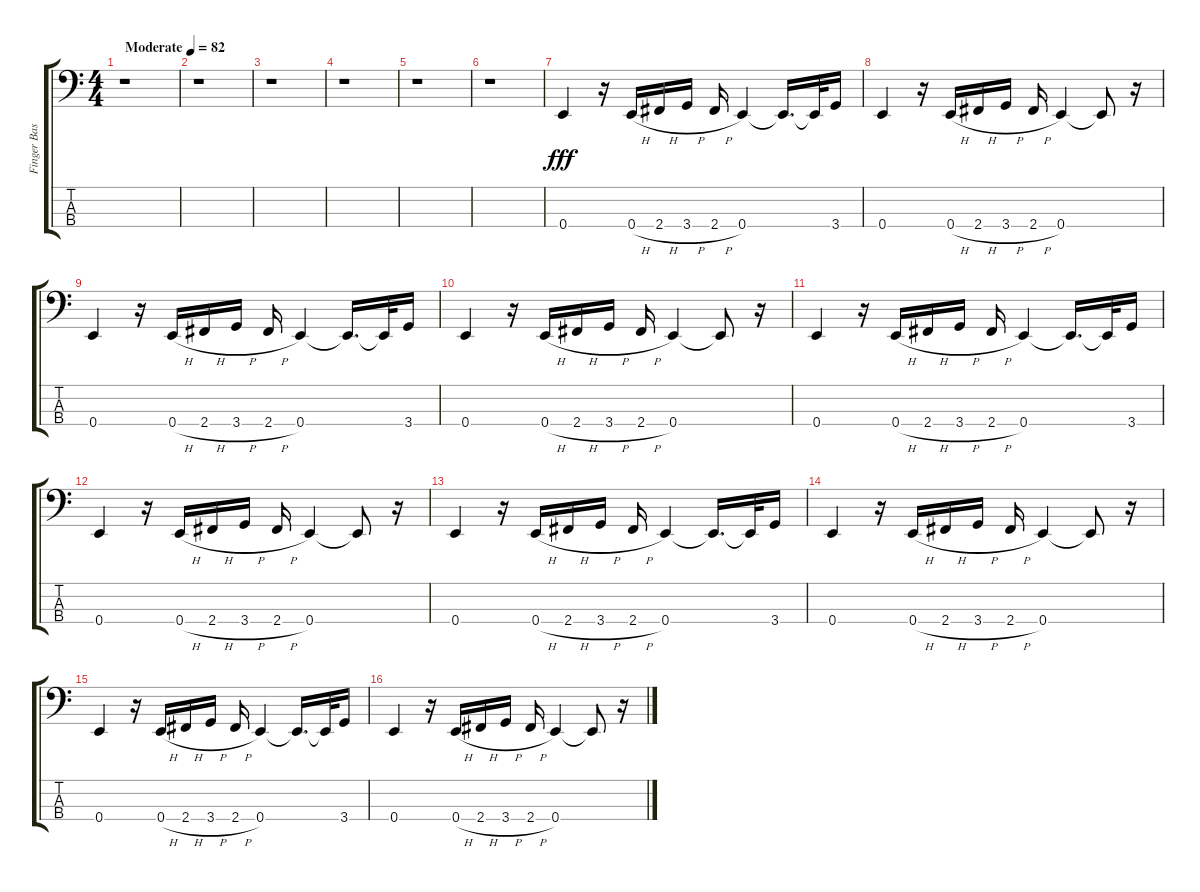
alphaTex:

\track ("Finger Bass" "Finger Bas") {instrument electricbassfinger}
\staff {score tabs}
\tuning (G2 D2 A1 E1) {hide}
\ts (4 4)
\tempo (82 "Moderate")
\clef f4
\ks c
r.1{dy fff instrument electricbassfinger} |
r.1 |
r.1 |
r.1 |
r.1 |
r.1 |
0.4.4 r.16 0.4{h}.16 2.4{h}.16 3.4{h}.16 2.4{h}.16 0.4.4 0.4{t}.16{d} 0.4{t}.32 3.4.16 |
0.4.4 r.16 0.4{h}.16 2.4{h}.16 3.4{h}.16 2.4{h}.16 0.4.4 0.4{t}.8 r.16 |
0.4.4 r.16 0.4{h}.16 2.4{h}.16 3.4{h}.16 2.4{h}.16 0.4.4 0.4{t}.16{d} 0.4{t}.32 3.4.16 |
0.4.4 r.16 0.4{h}.16 2.4{h}.16 3.4{h}.16 2.4{h}.16 0.4.4 0.4{t}.8 r.16 |
0.4.4 r.16 0.4{h}.16 2.4{h}.16 3.4{h}.16 2.4{h}.16 0.4.4 0.4{t}.16{d} 0.4{t}.32 3.4.16 |
0.4.4 r.16 0.4{h}.16 2.4{h}.16 3.4{h}.16 2.4{h}.16 0.4.4 0.4{t}.8 r.16 |
0.4.4 r.16 0.4{h}.16 2.4{h}.16 3.4{h}.16 2.4{h}.16 0.4.4 0.4{t}.16{d} 0.4{t}.32 3.4.16 |
0.4.4 r.16 0.4{h}.16 2.4{h}.16 3.4{h}.16 2.4{h}.16 0.4.4 0.4{t}.8 r.16 |
0.4.4 r.16 0.4{h}.16 2.4{h}.16 3.4{h}.16 2.4{h}.16 0.4.4 0.4{t}.16{d} 0.4{t}.32 3.4.16 |
0.4.4 r.16 0.4{h}.16 2.4{h}.16 3.4{h}.16 2.4{h}.16 0.4.4 0.4{t}.8 r.16
